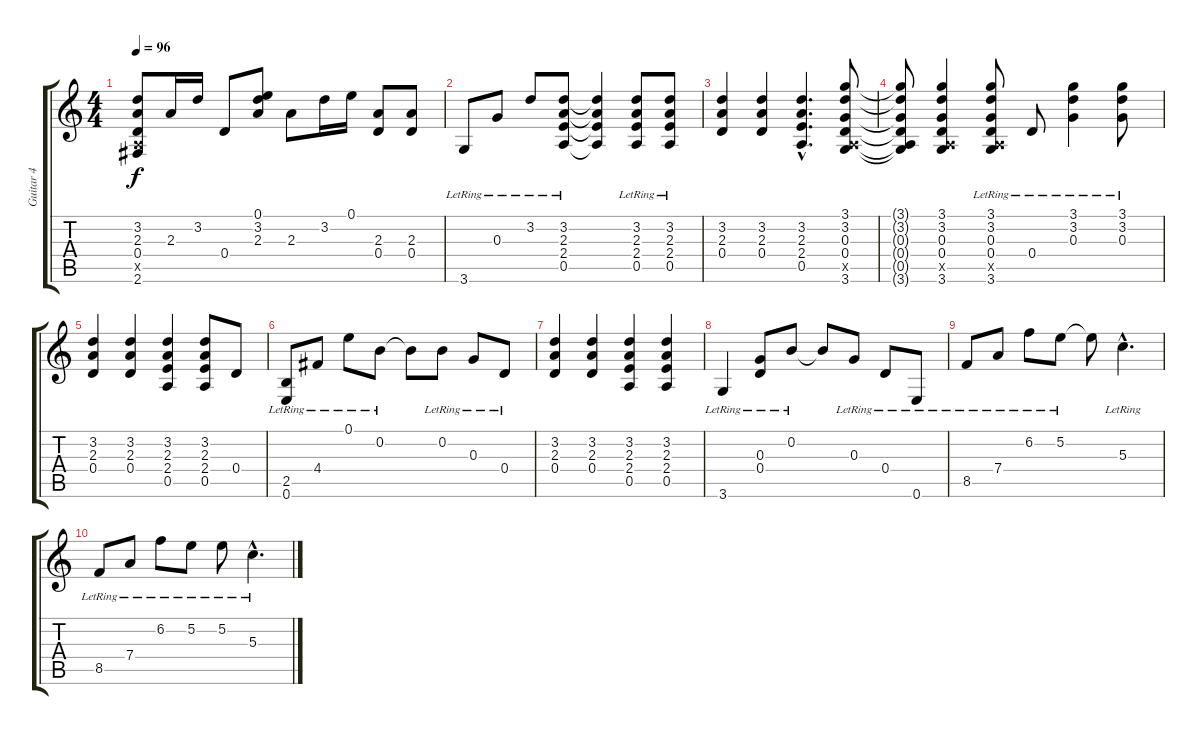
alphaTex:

\track ("Guitar 4" "Guitar 4") {instrument electricguitarclean}
\staff {score tabs}
\tuning (E4 B3 G3 D3 A2 E2) {hide}
\ts (4 4)
\tempo 96
\clef g2
\ks c
(3.2 2.3 0.4 0.5{x} 2.6).8{dy f} 2.3.16 3.2.16 0.4.8 (0.1 3.2 2.3).8 2.3.8 3.2.16 0.1.16 (2.3 0.4).8 (2.3 0.4).8 |
3.6{lr}.8 0.3{lr}.8 3.2{lr}.8 (3.2{lr} 2.3 2.4 0.5).8 (3.2{t} 2.3{t} 2.4{t} 0.5{t}).4 (3.2{lr} 2.3 2.4 0.5).8 (3.2{lr} 2.3 2.4 0.5).8 |
(3.2 2.3 0.4).4 (3.2 2.3 0.4).4 (3.2{hac} 2.3{hac} 2.4{hac} 0.5{hac}).4{d} (3.1 3.2 0.3 0.4 0.5{x} 3.6).8 |
(3.1{t} 3.2{t} 0.3{t} 0.4{t} 0.5{t} 3.6{t}).8 (3.1 3.2 0.3 0.4 0.5{x} 3.6).4 (3.1 3.2 0.3 0.4{lr} 0.5{x} 3.6).8 0.4{lr}.8 (3.1 3.2 0.3{lr}).4 (3.1 3.2 0.3{lr}).8 |
(3.2 2.3 0.4).4 (3.2 2.3 0.4).4 (3.2 2.3 2.4 0.5).4 (3.2 2.3 2.4 0.5).8 0.4.8 |
(2.5{lr} 0.6).8 4.4{lr}.8 0.1{lr}.8 0.2{lr}.8 0.2{t}.8 0.2{lr}.8 0.3{lr}.8 0.4{lr}.8 |
(3.2 2.3 0.4).4 (3.2 2.3 0.4).4 (3.2 2.3 2.4 0.5).4 (3.2 2.3 2.4 0.5).4 |
3.6{lr}.4 (0.3 0.4{lr}).8 0.2{lr}.8 0.2{t}.8 0.3{lr}.8 0.4{lr}.8 0.6{lr}.8 |
8.5{lr}.8 7.4{lr}.8 6.2{lr}.8 5.2{lr}.8 5.2{t}.8 5.3{hac lr}.4{d} |
8.5{lr}.8 7.4{lr}.8 6.2{lr}.8 5.2{lr}.8 5.2{lr}.8 5.3{hac lr}.4{d}
